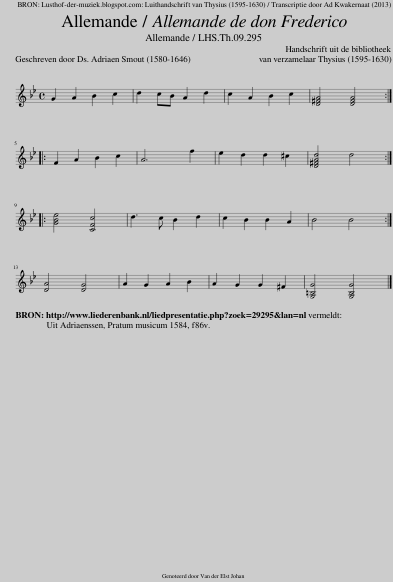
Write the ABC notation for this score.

X:1
L:1/8
Q:1/4=120
M:4/4
I:linebreak $
K:Bb
V:1 treble
V:1
 G2 A2 B2 c2 | d2 cB A2 d2 | c2 A2 B2 c2 | [D^FA]4 [DFA]4 ::$ F2 A2 B2 c2 | %5
 A6 f2 | e2 d2 d2 ^c2 | [D^FAd]4 d4 ::$ [GBe]4 [CFc]4 | d3 c B2 d2 | %10
 c2 B2 B2 A2 | B4 B4 :|$ [DA]4 [DG]4 | A2 G2 A2 B2 | A2 G2 G2 ^F2 | %15
 [G,=B,G]4 [G,B,G]4 |] %16
